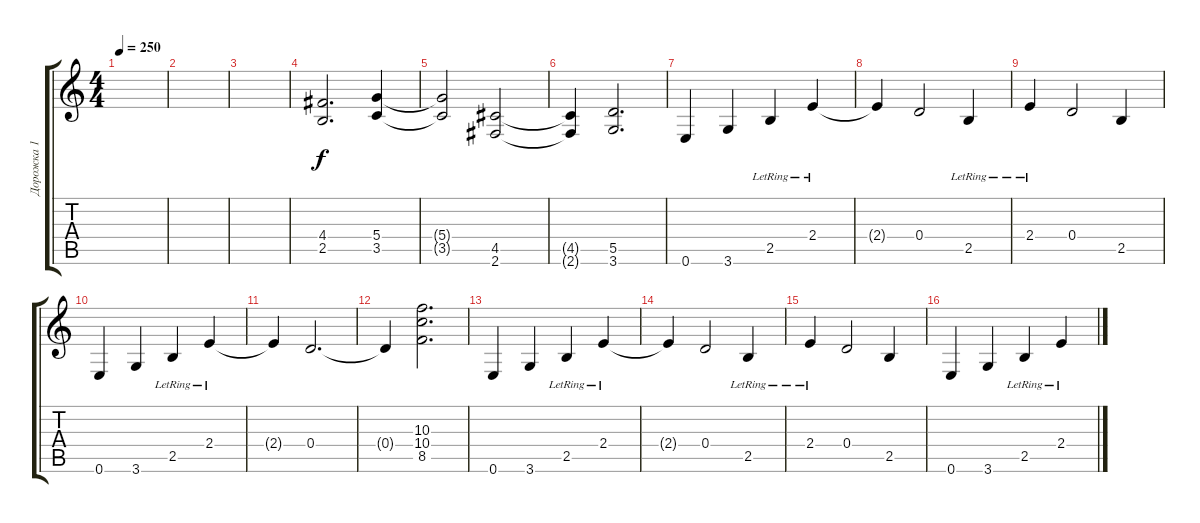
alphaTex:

\track ("Дорожка 1" "Дорожка 1") {instrument distortionguitar}
\staff {score tabs}
\tuning (E4 B3 G3 D3 A2 E2) {hide}
\ts (4 4)
\tempo 250
\clef g2
\ks c
|
|
|
(4.4 2.5).2{d} (5.4 3.5).4 |
(5.4{t} 3.5{t}).2 (4.5 2.6).2 |
(4.5{t} 2.6{t}).4 (5.5 3.6).2{d} |
0.6.4 3.6.4 2.5{lr}.4 2.4{lr}.4 |
2.4{t}.4 0.4.2 2.5{lr}.4 |
2.4{lr}.4 0.4.2 2.5.4 |
0.6.4 3.6.4 2.5{lr}.4 2.4{lr}.4 |
2.4{t}.4 0.4.2{d} |
0.4{t}.4 (10.3 10.4 8.5).2{d} |
0.6.4 3.6.4 2.5{lr}.4 2.4{lr}.4 |
2.4{t}.4 0.4.2 2.5{lr}.4 |
2.4{lr}.4 0.4.2 2.5.4 |
0.6.4 3.6.4 2.5{lr}.4 2.4{lr}.4
